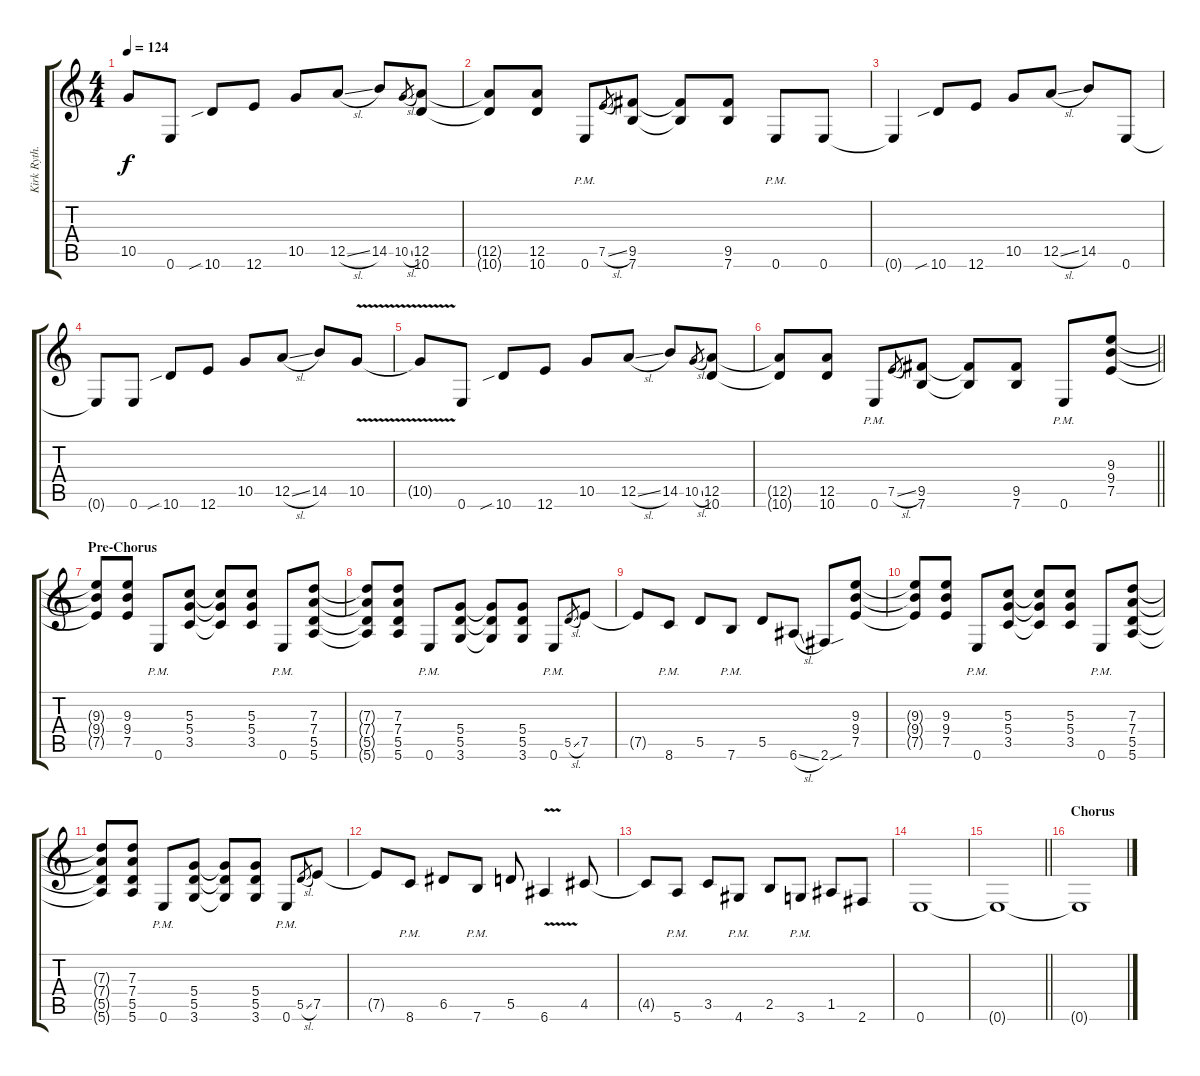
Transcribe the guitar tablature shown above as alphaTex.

\track ("Kirk Ryth." "Kirk Ryth.") {instrument distortionguitar}
\staff {score tabs}
\tuning (E4 B3 G3 D3 A2 E2) {hide}
\ts (4 4)
\tempo 124
\clef g2
\ks c
10.5{t}.8{dy f} 0.6.8 10.6{sib}.8 12.6.8 10.5.8 12.5{sl}.8 14.5.8 10.5{sl}.8{gr} (12.5 10.6).8 |
(12.5{t} 10.6{t}).8 (12.5 10.6).8 0.6{pm}.8 7.5{sl}.8{gr} (9.5 7.6).8 (9.5{t} 7.6{t}).8 (9.5 7.6).8 0.6{pm}.8 0.6.8 |
0.6{t}.4 10.6{sib}.8 12.6.8 10.5.8 12.5{sl}.8 14.5.8 0.6.8 |
0.6{t}.8 0.6.8 10.6{sib}.8 12.6.8 10.5.8 12.5{sl}.8 14.5.8 10.5{v}.8 |
10.5{t}.8 0.6.8 10.6{sib}.8 12.6.8 10.5.8 12.5{sl}.8 14.5.8 10.5{sl}.8{gr} (12.5 10.6).8 |
\barLineRight lightlight
(12.5{t} 10.6{t}).8 (12.5 10.6).8 0.6{pm}.8 7.5{sl}.8{gr} (9.5 7.6).8 (9.5{t} 7.6{t}).8 (9.5 7.6).8 0.6{pm}.8 (9.3 9.4 7.5).8 |
\section ("" "Pre-Chorus")
(9.3{t} 9.4{t} 7.5{t}).8 (9.3 9.4 7.5).8 0.6{pm}.8 (5.3 5.4 3.5).8 (5.3{t} 5.4{t} 3.5{t}).8 (5.3 5.4 3.5).8 0.6{pm}.8 (7.3 7.4 5.5 5.6).8 |
(7.3{t} 7.4{t} 5.5{t} 5.6{t}).8 (7.3 7.4 5.5 5.6).8 0.6{pm}.8 (5.4 5.5 3.6).8 (5.4{t} 5.5{t} 3.6{t}).8 (5.4 5.5 3.6).8 0.6{pm}.8 5.5{sl}.8{gr} 7.5.8 |
7.5{t}.8 8.6{pm}.8 5.5.8 7.6{pm}.8 5.5.8 6.6{sl}.8 2.6{sou}.8 (9.3 9.4 7.5).8 |
(9.3{t} 9.4{t} 7.5{t}).8 (9.3 9.4 7.5).8 0.6{pm}.8 (5.3 5.4 3.5).8 (5.3{t} 5.4{t} 3.5{t}).8 (5.3 5.4 3.5).8 0.6{pm}.8 (7.3 7.4 5.5 5.6).8 |
(7.3{t} 7.4{t} 5.5{t} 5.6{t}).8 (7.3 7.4 5.5 5.6).8 0.6{pm}.8 (5.4 5.5 3.6).8 (5.4{t} 5.5{t} 3.6{t}).8 (5.4 5.5 3.6).8 0.6{pm}.8 5.5{sl}.8{gr} 7.5.8 |
7.5{t}.8 8.6{pm}.8 6.5.8 7.6{pm}.8 5.5.8 6.6{v}.4 4.5.8 |
4.5{t}.8 5.6{pm}.8 3.5.8 4.6{pm}.8 2.5.8 3.6{pm}.8 1.5.8 2.6.8 |
0.6.1 |
\barLineRight lightlight
0.6{t}.1 |
\section ("" "Chorus")
0.6{t}.1{volume 0}
